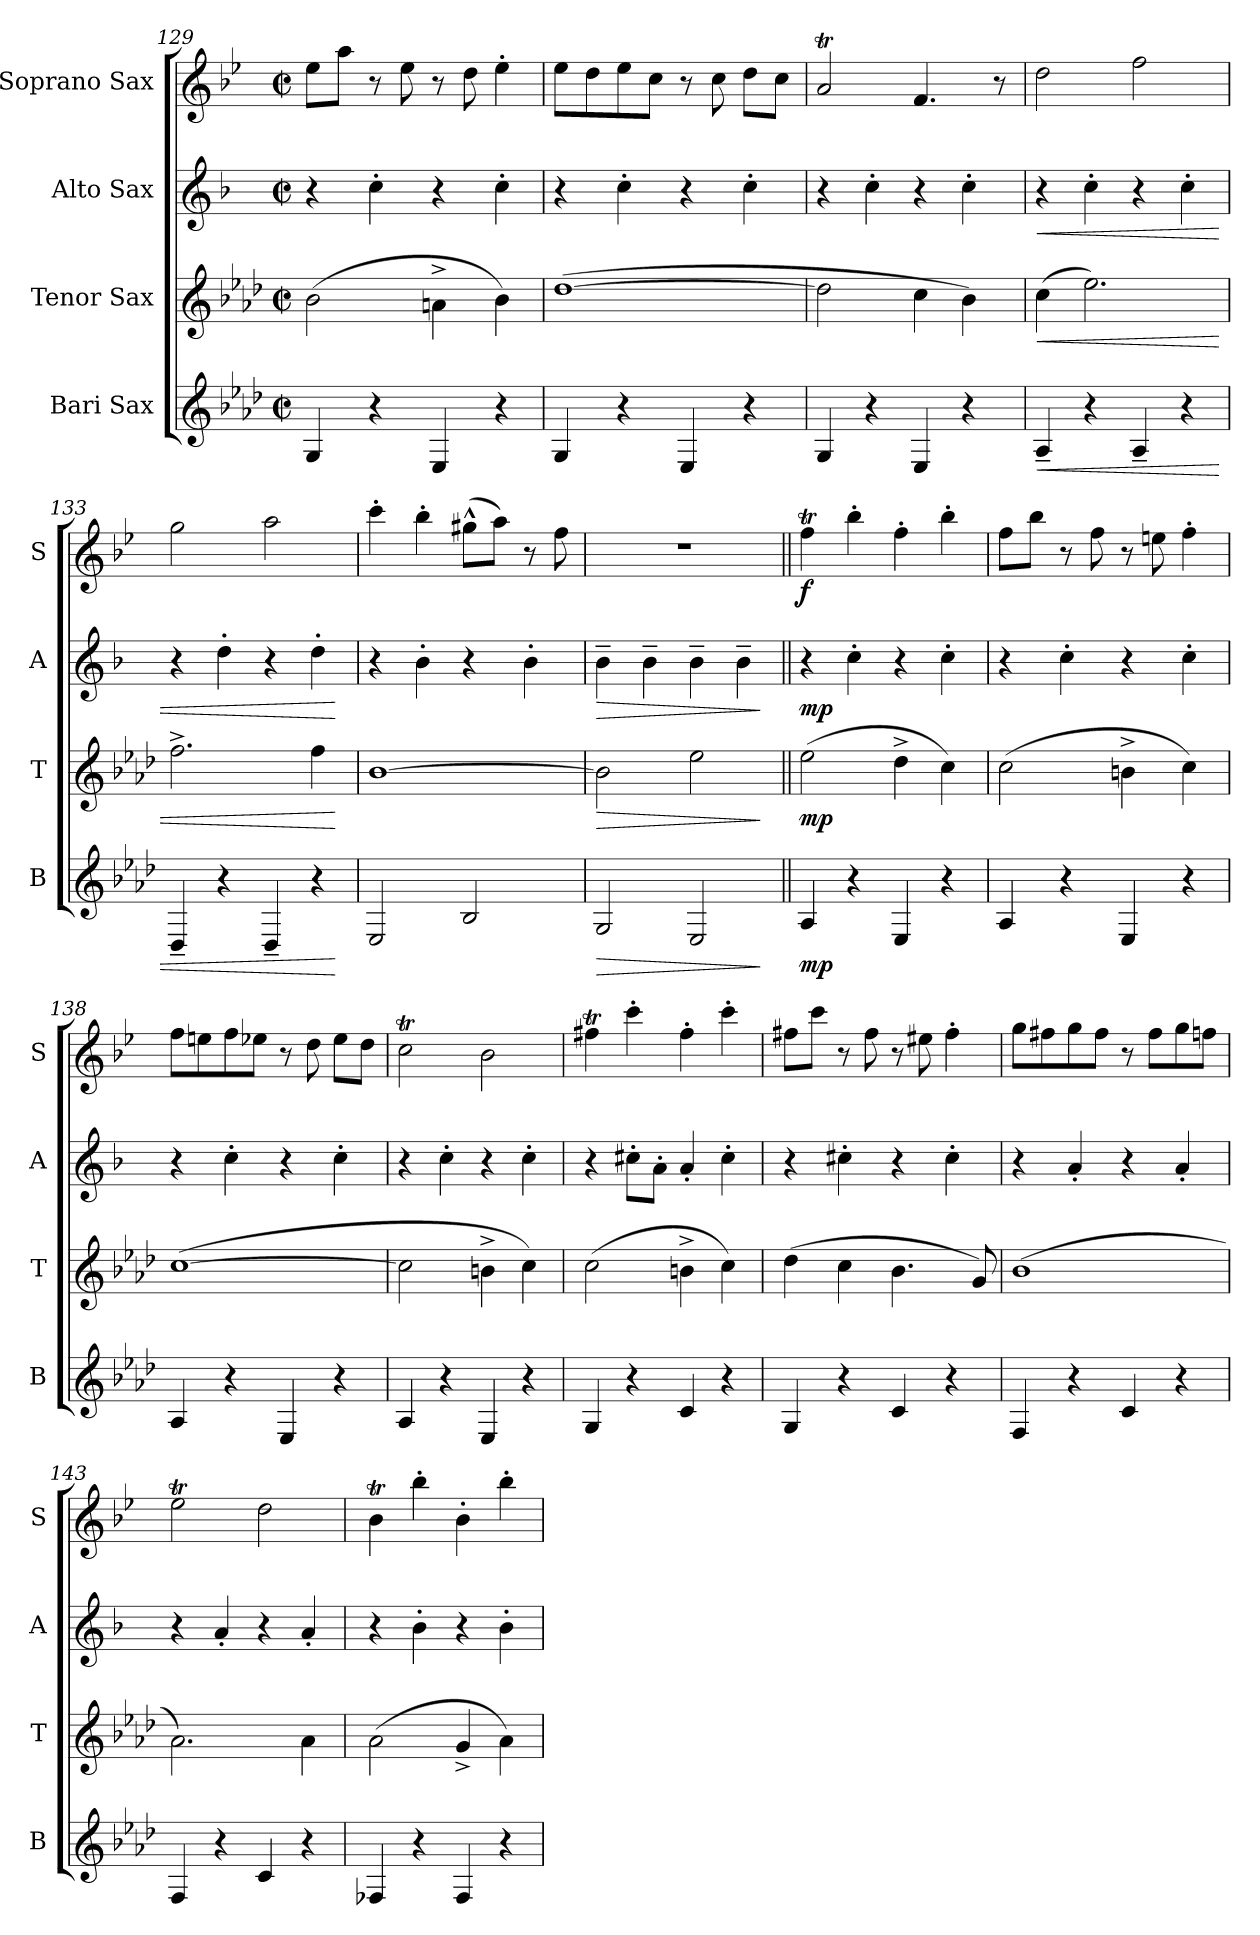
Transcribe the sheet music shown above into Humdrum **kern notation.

**kern	**dynam	**kern	**dynam	**kern	**dynam	**kern	**dynam
*part4	*part4	*part3	*part3	*part2	*part2	*part1	*part1
*staff4	*staff4	*staff3	*staff3	*staff2	*staff2	*staff1	*staff1
*I"Bari Sax	*	*I"Tenor Sax	*	*I"Alto Sax	*	*I"Soprano Sax	*
*I'B	*	*I'T	*	*I'A	*	*I'S	*
*clefG2	*	*clefG2	*	*clefG2	*	*clefG2	*
*ITrd12c21	*	*ITrd8c14	*	*ITrd5c9	*	*ITrd1c2	*
*k[b-e-a-d-]	*	*k[b-e-a-d-]	*	*k[b-e-a-d-]	*	*k[b-e-a-d-]	*
*A-:	*	*A-:	*	*A-:	*	*A-:	*
*M2/2	*	*M2/2	*	*M2/2	*	*M2/2	*
*met(c|)	*	*met(c|)	*	*met(c|)	*	*met(c|)	*
=129	=129	=129	=129	=129	=129	=129	=129
4GG/	.	(>2B-\	.	4r	.	8dd-\L	.
.	.	.	.	.	.	8gg\J	.
4r	.	.	.	4e-'>\	.	8r	.
.	.	.	.	.	.	8dd-\	.
4EE-/	.	4An^>\	.	4r	.	8r	.
.	.	.	.	.	.	8cc\	.
4r	.	4B-\)	.	4e-'>\	.	4dd-'>\	.
=130	=130	=130	=130	=130	=130	=130	=130
4GG/	.	(>[1d-	.	4r	.	8dd-\L	.
.	.	.	.	.	.	8cc\	.
4r	.	.	.	4e-'>\	.	8dd-\	.
.	.	.	.	.	.	8b-\J	.
4EE-/	.	.	.	4r	.	8r	.
.	.	.	.	.	.	8b-\	.
4r	.	.	.	4e-'>\	.	8cc\L	.
.	.	.	.	.	.	8b-\J	.
=131	=131	=131	=131	=131	=131	=131	=131
4GG/	.	2d-\]	.	4r	.	2gt/	.
4r	.	.	.	4e-'>\	.	.	.
4EE-/	.	4c\	.	4r	.	4.e-/	.
4r	.	4B-\)	.	4e-'>\	.	.	.
.	.	.	.	.	.	8r	.
=132	=132	=132	=132	=132	=132	=132	=132
!	!LO:HP:b	!	!LO:HP:b	!	!LO:HP:b	!	!
4AA-~</	<	(>4c\	<	4r	<	2cc\	.
4r	.	2.e-\)	.	4e-'>\	.	.	.
4AA-~</	.	.	.	4r	.	2ee-\	.
4r	.	.	.	4e-'>\	.	.	.
=133	=133	=133	=133	=133	=133	=133	=133
4DD-~</	.	2.f^>\	.	4r	.	2ff\	.
4r	.	.	.	4f'>\	.	.	.
4DD-~</	.	.	.	4r	.	2gg\	.
4r	.	4f\	.	4f'>\	.	.	.
.	[	.	[	.	[	.	.
=134	=134	=134	=134	=134	=134	=134	=134
2EE-/	.	[1B-	.	4r	.	4bb-'>\	.
.	.	.	.	4d-'>\	.	4aa-'>\	.
2BB-/	.	.	.	4r	.	(>8ff#X^^>\L	.
.	.	.	.	.	.	8gg\J)	.
.	.	.	.	4d-'>\	.	8r	.
.	.	.	.	.	.	8ee-\	.
=135	=135	=135	=135	=135	=135	=135	=135
!	!LO:HP:b	!	!LO:HP:b	!	!LO:HP:b	!	!
2GG/	>	2B-\]	>	4d-~>\	>	1r	.
.	.	.	.	4d-~>\	.	.	.
2EE-/	.	2e-\	.	4d-~>\	.	.	.
.	.	.	.	4d-~>\	.	.	.
.	]	.	]	.	]	.	.
!!LO:PB:g=z
=136||	=136||	=136||	=136||	=136||	=136||	=136||	=136||
!	!LO:DY:b	!	!LO:DY:b	!	!LO:DY:b	!	!LO:DY:b
4AA-/	mp	(>2e-\	mp	4r	mp	4ee-T\	f
4r	.	.	.	4e-'>\	.	4aa-'>\	.
4EE-/	.	4d-^>\	.	4r	.	4ee-'>\	.
4r	.	4c\)	.	4e-'>\	.	4aa-'>\	.
=137	=137	=137	=137	=137	=137	=137	=137
4AA-/	.	(>2c\	.	4r	.	8ee-\L	.
.	.	.	.	.	.	8aa-\J	.
4r	.	.	.	4e-'>\	.	8r	.
.	.	.	.	.	.	8ee-\	.
4EE-/	.	4Bn^>\	.	4r	.	8r	.
.	.	.	.	.	.	8ddn\	.
4r	.	4c\)	.	4e-'>\	.	4ee-'>\	.
=138	=138	=138	=138	=138	=138	=138	=138
4AA-/	.	(>[1c	.	4r	.	8ee-\L	.
.	.	.	.	.	.	8ddn\	.
4r	.	.	.	4e-'>\	.	8ee-\	.
.	.	.	.	.	.	8dd-X\J	.
4EE-/	.	.	.	4r	.	8r	.
.	.	.	.	.	.	8cc\	.
4r	.	.	.	4e-'>\	.	8dd-\L	.
.	.	.	.	.	.	8cc\J	.
=139	=139	=139	=139	=139	=139	=139	=139
4AA-/	.	2c\]	.	4r	.	2b-T\	.
4r	.	.	.	4e-'>\	.	.	.
4EE-/	.	4Bn^>\	.	4r	.	2a-\	.
4r	.	4c\)	.	4e-'>\	.	.	.
=140	=140	=140	=140	=140	=140	=140	=140
4GG/	.	(>2c\	.	4r	.	4eent\	.
4r	.	.	.	8en'>\L	.	4bb-'>\	.
.	.	.	.	8c'>\J	.	.	.
4C/	.	4Bn^>\	.	4c'</	.	4ee'>\	.
4r	.	4c\)	.	4e'>\	.	4bb-'>\	.
=141	=141	=141	=141	=141	=141	=141	=141
4GG/	.	(>4d-\	.	4r	.	8een\L	.
.	.	.	.	.	.	8bb-\J	.
4r	.	4c\	.	4en'>\	.	8r	.
.	.	.	.	.	.	8ee\	.
4C/	.	4.B-i\	.	4r	.	8r	.
.	.	.	.	.	.	8dd#X\	.
4r	.	.	.	4e'>\	.	4ee'>\	.
.	.	8G/)	.	.	.	.	.
=142	=142	=142	=142	=142	=142	=142	=142
4FF/	.	(>1B-	.	4r	.	8ff\L	.
.	.	.	.	.	.	8een\	.
4r	.	.	.	4c'</	.	8ff\	.
.	.	.	.	.	.	8ee\J	.
4C/	.	.	.	4r	.	8r	.
.	.	.	.	.	.	8ee\L	.
4r	.	.	.	4c'</	.	8ff\	.
.	.	.	.	.	.	8ee-X\J	.
=143	=143	=143	=143	=143	=143	=143	=143
4FF/	.	2.A-\)	.	4r	.	2dd-T\	.
4r	.	.	.	4c'</	.	.	.
4C/	.	.	.	4r	.	2cc\	.
4r	.	4A-\	.	4c'</	.	.	.
!!LO:LB:g=z
=144	=144	=144	=144	=144	=144	=144	=144
4FF-X/	.	(>2A-\	.	4r	.	4a-T\	.
4r	.	.	.	4d-'>\	.	4aa-'>\	.
4FF-/	.	4G^</	.	4r	.	4a-'>\	.
4r	.	4A-\)	.	4d-'>\	.	4aa-'>\	.
=	=	=	=	=	=	=	=
*-	*-	*-	*-	*-	*-	*-	*-
